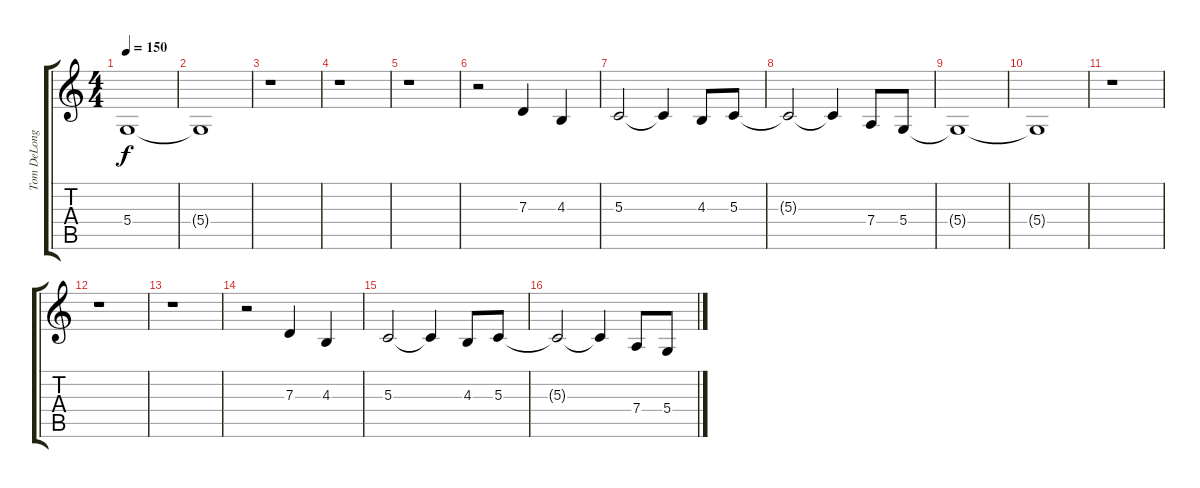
\track ("Tom DeLonge (Vocals)" "Tom DeLong") {instrument lead2sawtooth}
\staff {score tabs}
\tuning (E4 B3 G3 D3 A2 E2) {hide}
\ts (4 4)
\tempo 150
\clef g2
\ks c
5.4{t}.1{dy f} |
5.4{t}.1 |
r.1 |
r.1 |
r.1 |
r.2 7.3.4 4.3.4 |
5.3.2 5.3{t}.4 4.3.8 5.3.8 |
5.3{t}.2 5.3{t}.4 7.4.8 5.4.8 |
5.4{t}.1 |
5.4{t}.1 |
r.1 |
r.1 |
r.1 |
r.2 7.3.4 4.3.4 |
5.3.2 5.3{t}.4 4.3.8 5.3.8 |
5.3{t}.2 5.3{t}.4 7.4.8 5.4.8
